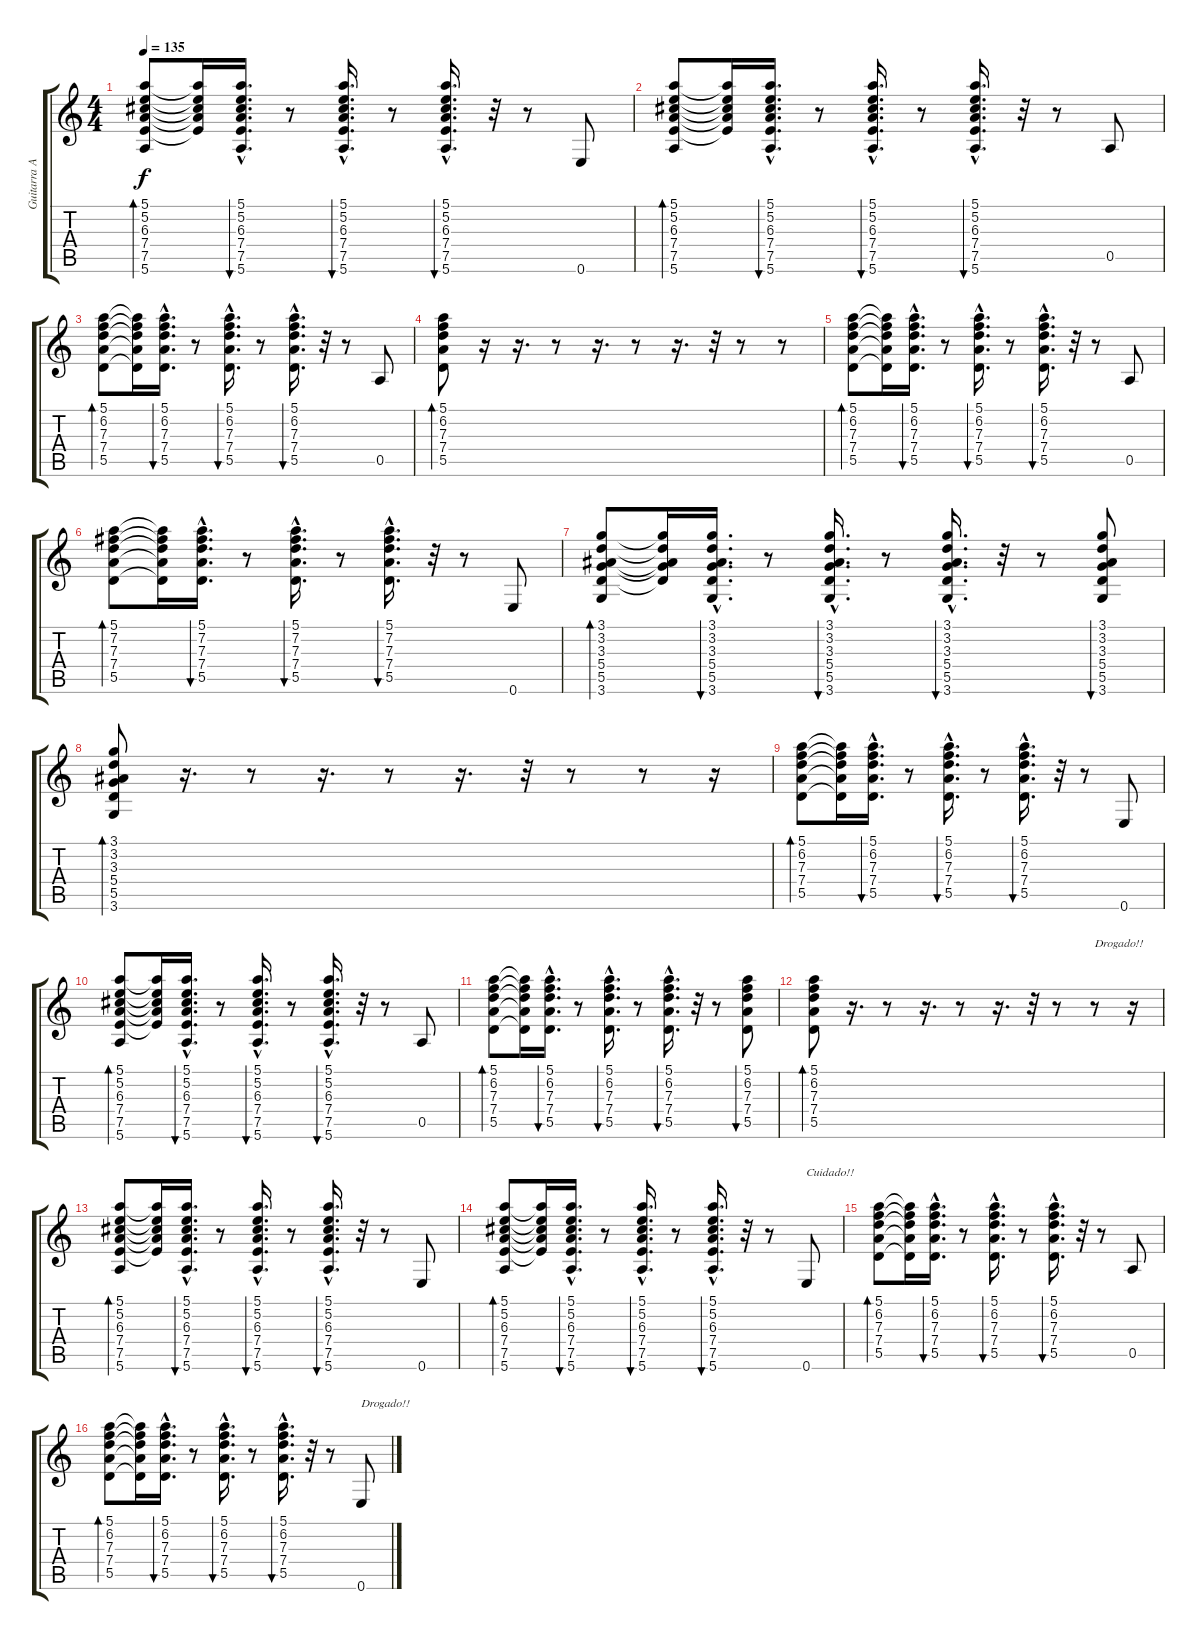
\track ("Guitarra Acústica" "Guitarra A") {instrument acousticguitarsteel}
\staff {score tabs}
\tuning (E4 B3 G3 D3 A2 E2) {hide}
\ts (4 4)
\tempo 135
\clef g2
\ks c
(5.1 5.2 6.3 7.4 7.5 5.6).8{bd 30 dy f} (5.1{t} 5.2{t} 6.3{t} 7.4{t} 7.5{t}).16 (5.1{hac} 5.2{hac} 6.3{hac} 7.4{hac} 7.5{hac} 5.6{hac}).16{d bu 30} r.8 (5.1{hac} 5.2{hac} 6.3{hac} 7.4{hac} 7.5{hac} 5.6{hac}).16{d bu 30} r.8 (5.1{hac} 5.2{hac} 6.3{hac} 7.4{hac} 7.5{hac} 5.6{hac}).16{d bu 30} r.32 r.8 0.6.8 |
(5.1 5.2 6.3 7.4 7.5 5.6).8{bd 30} (5.1{t} 5.2{t} 6.3{t} 7.4{t} 7.5{t}).16 (5.1{hac} 5.2{hac} 6.3{hac} 7.4{hac} 7.5{hac} 5.6{hac}).16{d bu 30} r.8 (5.1{hac} 5.2{hac} 6.3{hac} 7.4{hac} 7.5{hac} 5.6{hac}).16{d bu 30} r.8 (5.1{hac} 5.2{hac} 6.3{hac} 7.4{hac} 7.5{hac} 5.6{hac}).16{d bu 30} r.32 r.8 0.5.8 |
(5.1 6.2 7.3 7.4 5.5).8{bd 30} (5.1{t} 6.2{t} 7.3{t} 7.4{t} 5.5{t}).16 (5.1{hac} 6.2{hac} 7.3{hac} 7.4{hac} 5.5{hac}).16{d bu 30} r.8 (5.1{hac} 6.2{hac} 7.3{hac} 7.4{hac} 5.5{hac}).16{d bu 30} r.8 (5.1{hac} 6.2{hac} 7.3{hac} 7.4{hac} 5.5{hac}).16{d bu 30} r.32 r.8 0.5.8 |
(5.1 6.2 7.3 7.4 5.5).8{bd 60} r.16 r.16{d} r.8 r.16{d} r.8 r.16{d} r.32 r.8 r.8 |
(5.1 6.2 7.3 7.4 5.5).8{bd 30} (5.1{t} 6.2{t} 7.3{t} 7.4{t} 5.5{t}).16 (5.1{hac} 6.2{hac} 7.3{hac} 7.4{hac} 5.5{hac}).16{d bu 30} r.8 (5.1{hac} 6.2{hac} 7.3{hac} 7.4{hac} 5.5{hac}).16{d bu 30} r.8 (5.1{hac} 6.2{hac} 7.3{hac} 7.4{hac} 5.5{hac}).16{d bu 30} r.32 r.8 0.5.8 |
(5.1 7.2 7.3 7.4 5.5).8{bd 30} (5.1{t} 7.2{t} 7.3{t} 7.4{t} 5.5{t}).16 (5.1{hac} 7.2{hac} 7.3{hac} 7.4{hac} 5.5{hac}).16{d bu 30} r.8 (5.1{hac} 7.2{hac} 7.3{hac} 7.4{hac} 5.5{hac}).16{d bu 30} r.8 (5.1{hac} 7.2{hac} 7.3{hac} 7.4{hac} 5.5{hac}).16{d bu 30} r.32 r.8 0.6.8 |
(3.1 3.2 3.3 5.4 5.5 3.6).8{bd 30} (3.1{t} 3.2{t} 3.3{t} 5.4{t} 5.5{t}).16 (3.1{hac} 3.2{hac} 3.3{hac} 5.4{hac} 5.5{hac} 3.6{hac}).16{d bu 30} r.8 (3.1{hac} 3.2{hac} 3.3{hac} 5.4{hac} 5.5{hac} 3.6{hac}).16{d bu 30} r.8 (3.1{hac} 3.2{hac} 3.3{hac} 5.4{hac} 5.5{hac} 3.6{hac}).16{d bu 30} r.32 r.8 (3.1 3.2 3.3 5.4 5.5 3.6).8{bu 30} |
(3.1 3.2 3.3 5.4 5.5 3.6).8{bd 30} r.16{d} r.8 r.16{d} r.8 r.16{d} r.32 r.8 r.8 r.16 |
(5.1 6.2 7.3 7.4 5.5).8{bd 30} (5.1{t} 6.2{t} 7.3{t} 7.4{t} 5.5{t}).16 (5.1{hac} 6.2{hac} 7.3{hac} 7.4{hac} 5.5{hac}).16{d bu 30} r.8 (5.1{hac} 6.2{hac} 7.3{hac} 7.4{hac} 5.5{hac}).16{d bu 30} r.8 (5.1{hac} 6.2{hac} 7.3{hac} 7.4{hac} 5.5{hac}).16{d bu 30} r.32 r.8 0.6.8 |
(5.1 5.2 6.3 7.4 7.5 5.6).8{bd 30} (5.1{t} 5.2{t} 6.3{t} 7.4{t} 7.5{t}).16 (5.1{hac} 5.2{hac} 6.3{hac} 7.4{hac} 7.5{hac} 5.6{hac}).16{d bu 30} r.8 (5.1{hac} 5.2{hac} 6.3{hac} 7.4{hac} 7.5{hac} 5.6{hac}).16{d bu 30} r.8 (5.1{hac} 5.2{hac} 6.3{hac} 7.4{hac} 7.5{hac} 5.6{hac}).16{d bu 30} r.32 r.8 0.5.8 |
(5.1 6.2 7.3 7.4 5.5).8{bd 30} (5.1{t} 6.2{t} 7.3{t} 7.4{t} 5.5{t}).16 (5.1{hac} 6.2{hac} 7.3{hac} 7.4{hac} 5.5{hac}).16{d bu 30} r.8 (5.1{hac} 6.2{hac} 7.3{hac} 7.4{hac} 5.5{hac}).16{d bu 30} r.8 (5.1{hac} 6.2{hac} 7.3{hac} 7.4{hac} 5.5{hac}).16{d bu 30} r.32 r.8 (5.1 6.2 7.3 7.4 5.5).8{bu 30} |
(5.1 6.2 7.3 7.4 5.5).8{bd 30} r.16{d} r.8 r.16{d} r.8 r.16{d} r.32 r.8 r.8{txt "Drogado!!"} r.16 |
(5.1 5.2 6.3 7.4 7.5 5.6).8{bd 30} (5.1{t} 5.2{t} 6.3{t} 7.4{t} 7.5{t}).16 (5.1{hac} 5.2{hac} 6.3{hac} 7.4{hac} 7.5{hac} 5.6{hac}).16{d bu 30} r.8 (5.1{hac} 5.2{hac} 6.3{hac} 7.4{hac} 7.5{hac} 5.6{hac}).16{d bu 30} r.8 (5.1{hac} 5.2{hac} 6.3{hac} 7.4{hac} 7.5{hac} 5.6{hac}).16{d bu 30} r.32 r.8 0.6.8 |
(5.1 5.2 6.3 7.4 7.5 5.6).8{bd 30} (5.1{t} 5.2{t} 6.3{t} 7.4{t} 7.5{t}).16 (5.1{hac} 5.2{hac} 6.3{hac} 7.4{hac} 7.5{hac} 5.6{hac}).16{d bu 30} r.8 (5.1{hac} 5.2{hac} 6.3{hac} 7.4{hac} 7.5{hac} 5.6{hac}).16{d bu 30} r.8 (5.1{hac} 5.2{hac} 6.3{hac} 7.4{hac} 7.5{hac} 5.6{hac}).16{d bu 30} r.32 r.8 0.6.8{txt "Cuidado!!"} |
(5.1 6.2 7.3 7.4 5.5).8{bd 30} (5.1{t} 6.2{t} 7.3{t} 7.4{t} 5.5{t}).16 (5.1{hac} 6.2{hac} 7.3{hac} 7.4{hac} 5.5{hac}).16{d bu 30} r.8 (5.1{hac} 6.2{hac} 7.3{hac} 7.4{hac} 5.5{hac}).16{d bu 30} r.8 (5.1{hac} 6.2{hac} 7.3{hac} 7.4{hac} 5.5{hac}).16{d bu 30} r.32 r.8 0.5.8 |
(5.1 6.2 7.3 7.4 5.5).8{bd 30} (5.1{t} 6.2{t} 7.3{t} 7.4{t} 5.5{t}).16 (5.1{hac} 6.2{hac} 7.3{hac} 7.4{hac} 5.5{hac}).16{d bu 30} r.8 (5.1{hac} 6.2{hac} 7.3{hac} 7.4{hac} 5.5{hac}).16{d bu 30} r.8 (5.1{hac} 6.2{hac} 7.3{hac} 7.4{hac} 5.5{hac}).16{d bu 30} r.32 r.8 0.6.8{txt "Drogado!!"}
